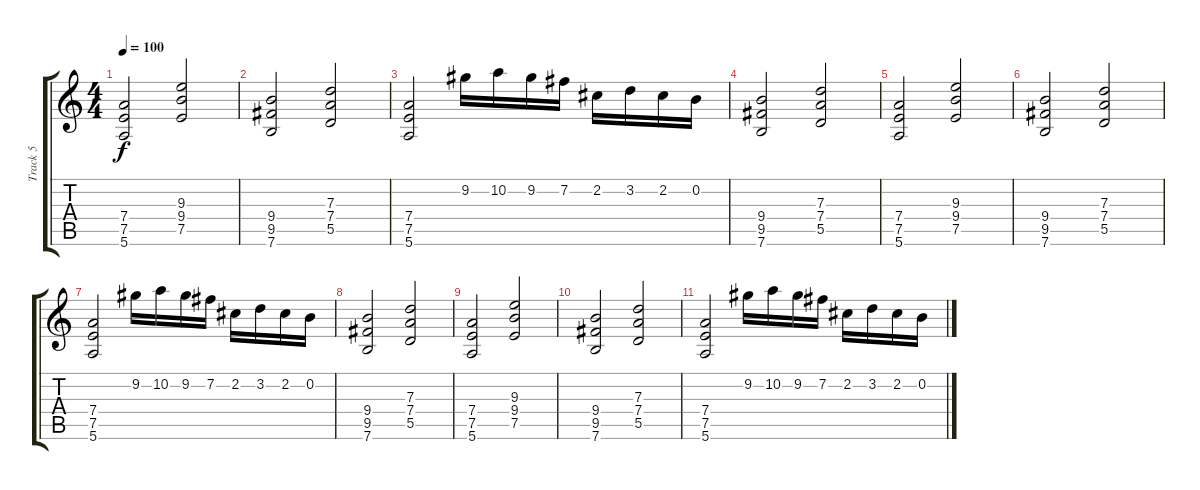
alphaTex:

\track ("Track 5" "Track 5") {instrument distortionguitar}
\staff {score tabs}
\tuning (E4 B3 G3 D3 A2 E2) {hide}
\ts (4 4)
\tempo 100
\clef g2
\ks c
(7.4 7.5 5.6).2{dy f} (9.3 9.4 7.5).2 |
(9.4 9.5 7.6).2 (7.3 7.4 5.5).2 |
(7.4 7.5 5.6).2 9.2.16 10.2.16 9.2.16 7.2.16 2.2.16 3.2.16 2.2.16 0.2.16 |
(9.4 9.5 7.6).2 (7.3 7.4 5.5).2 |
(7.4 7.5 5.6).2 (9.3 9.4 7.5).2 |
(9.4 9.5 7.6).2 (7.3 7.4 5.5).2 |
(7.4 7.5 5.6).2 9.2.16 10.2.16 9.2.16 7.2.16 2.2.16 3.2.16 2.2.16 0.2.16 |
(9.4 9.5 7.6).2 (7.3 7.4 5.5).2 |
(7.4 7.5 5.6).2 (9.3 9.4 7.5).2 |
(9.4 9.5 7.6).2 (7.3 7.4 5.5).2 |
(7.4 7.5 5.6).2 9.2.16 10.2.16 9.2.16 7.2.16 2.2.16 3.2.16 2.2.16 0.2.16
